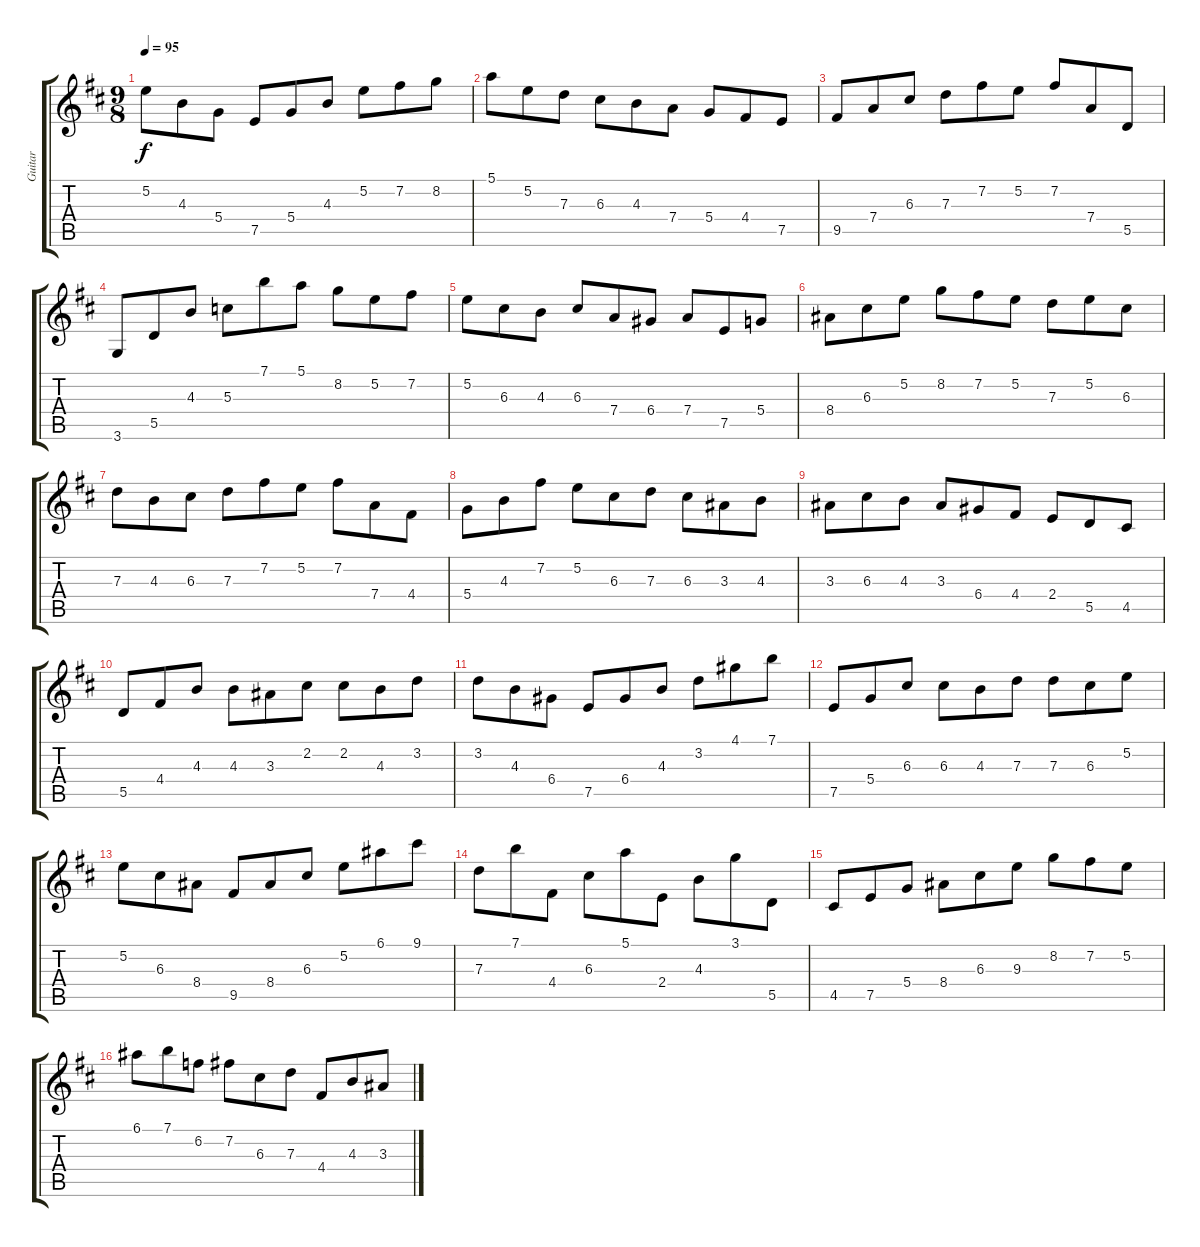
\track ("Guitar" "Guitar") {instrument acousticguitarsteel}
\staff {score tabs}
\tuning (E4 B3 G3 D3 A2 E2) {hide}
\ts (9 8)
\tempo 95
\clef g2
\ks bminor
5.2.8{dy f} 4.3.8 5.4.8 7.5.8 5.4.8 4.3.8 5.2.8 7.2.8 8.2.8 |
5.1.8 5.2.8 7.3.8 6.3.8 4.3.8 7.4.8 5.4.8 4.4.8 7.5.8 |
9.5.8 7.4.8 6.3.8 7.3.8 7.2.8 5.2.8 7.2.8 7.4.8 5.5.8 |
3.6.8 5.5.8 4.3.8 5.3.8 7.1.8 5.1.8 8.2.8 5.2.8 7.2.8 |
5.2.8 6.3.8 4.3.8 6.3.8 7.4.8 6.4.8 7.4.8 7.5.8 5.4.8 |
8.4.8 6.3.8 5.2.8 8.2.8 7.2.8 5.2.8 7.3.8 5.2.8 6.3.8 |
7.3.8 4.3.8 6.3.8 7.3.8 7.2.8 5.2.8 7.2.8 7.4.8 4.4.8 |
5.4.8 4.3.8 7.2.8 5.2.8 6.3.8 7.3.8 6.3.8 3.3.8 4.3.8 |
3.3.8 6.3.8 4.3.8 3.3.8 6.4.8 4.4.8 2.4.8 5.5.8 4.5.8 |
5.5.8 4.4.8 4.3.8 4.3.8 3.3.8 2.2.8 2.2.8 4.3.8 3.2.8 |
3.2.8 4.3.8 6.4.8 7.5.8 6.4.8 4.3.8 3.2.8 4.1.8 7.1.8 |
7.5.8 5.4.8 6.3.8 6.3.8 4.3.8 7.3.8 7.3.8 6.3.8 5.2.8 |
5.2.8 6.3.8 8.4.8 9.5.8 8.4.8 6.3.8 5.2.8 6.1.8 9.1.8 |
7.3.8 7.1.8 4.4.8 6.3.8 5.1.8 2.4.8 4.3.8 3.1.8 5.5.8 |
4.5.8 7.5.8 5.4.8 8.4.8 6.3.8 9.3.8 8.2.8 7.2.8 5.2.8 |
6.1.8 7.1.8 6.2.8 7.2.8 6.3.8 7.3.8 4.4.8 4.3.8 3.3.8
